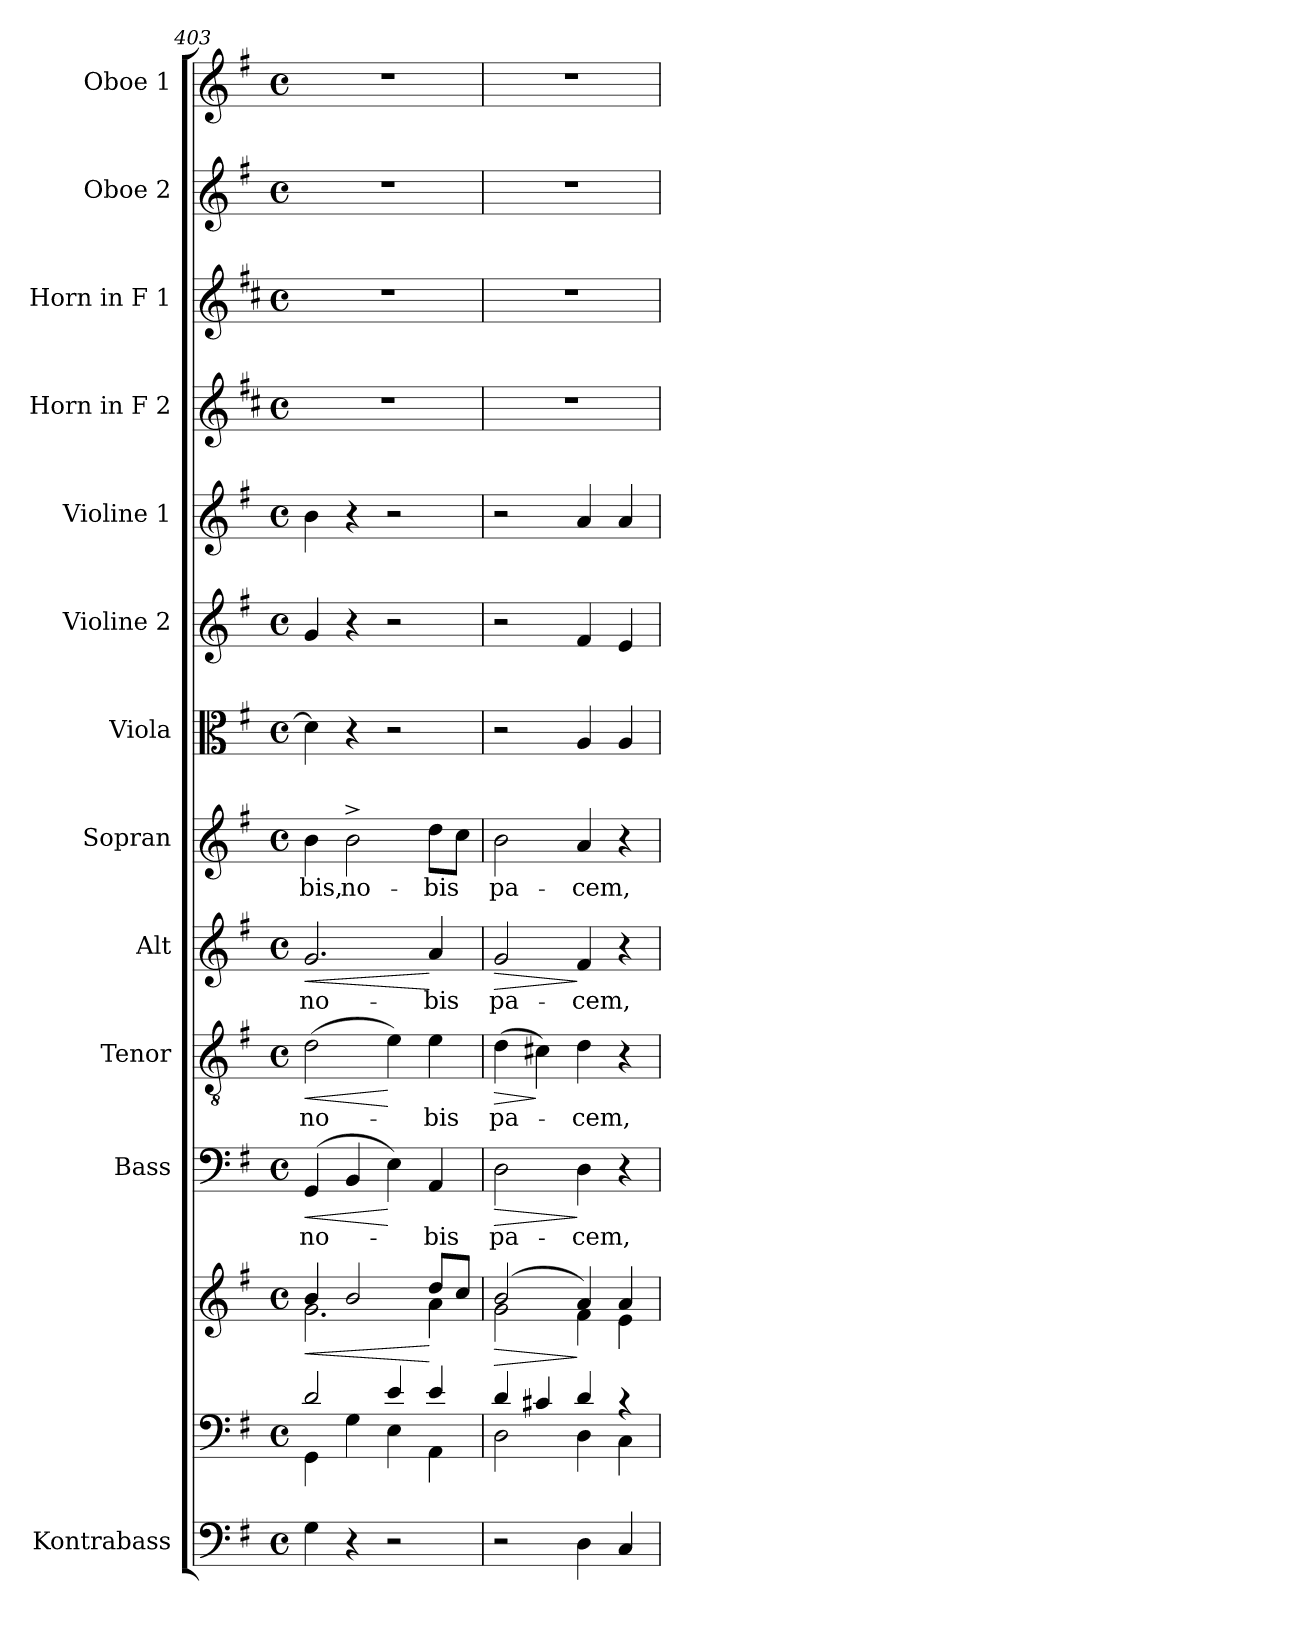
**kern	**kern	**kern	**dynam	**kern	**text	**dynam	**kern	**text	**dynam	**kern	**text	**dynam	**kern	**text	**kern	**kern	**kern	**kern	**kern	**kern	**kern
*part13	*part12	*part12	*part12	*part11	*part11	*part11	*part10	*part10	*part10	*part9	*part9	*part9	*part8	*part8	*part7	*part6	*part5	*part4	*part3	*part2	*part1
*staff14	*staff13	*staff12	*staff12/13	*staff11	*staff11	*staff11	*staff10	*staff10	*staff10	*staff9	*staff9	*staff9	*staff8	*staff8	*staff7	*staff6	*staff5	*staff4	*staff3	*staff2	*staff1
*I"Kontrabass	*	*	*	*I"Bass	*	*	*I"Tenor	*	*	*I"Alt	*	*	*I"Sopran	*	*I"Viola	*I"Violine 2	*I"Violine 1	*I"Horn in F 2	*I"Horn in F 1	*I"Oboe 2	*I"Oboe 1
*I'Kb.	*	*	*	*I'B.	*	*	*I'T.	*	*	*I'A.	*	*	*I'S.	*	*I'Vla.	*I'Vl. 2	*I'Vl. 1	*	*	*I'Ob. 2	*I'Ob. 1
!!LO:PB:g=z
*clefF4	*clefF4	*clefG2	*	*clefF4	*	*	*clefGv2	*	*	*clefG2	*	*	*clefG2	*	*clefC3	*clefG2	*clefG2	*clefG2	*clefG2	*clefG2	*clefG2
*ITrd7c12	*	*	*	*	*	*	*	*	*	*	*	*	*	*	*	*	*	*ITrd4c7	*ITrd4c7	*	*
*k[f#]	*k[f#]	*k[f#]	*	*k[f#]	*	*	*k[f#]	*	*	*k[f#]	*	*	*k[f#]	*	*k[f#]	*k[f#]	*k[f#]	*k[f#]	*k[f#]	*k[f#]	*k[f#]
*G:	*G:	*G:	*	*G:	*	*	*G:	*	*	*G:	*	*	*G:	*	*G:	*G:	*G:	*G:	*G:	*G:	*G:
*M4/4	*M4/4	*M4/4	*	*M4/4	*	*	*M4/4	*	*	*M4/4	*	*	*M4/4	*	*M4/4	*M4/4	*M4/4	*M4/4	*M4/4	*M4/4	*M4/4
*met(c)	*met(c)	*met(c)	*	*met(c)	*	*	*met(c)	*	*	*met(c)	*	*	*met(c)	*	*met(c)	*met(c)	*met(c)	*met(c)	*met(c)	*met(c)	*met(c)
=403	=403	=403	=403	=403	=403	=403	=403	=403	=403	=403	=403	=403	=403	=403	=403	=403	=403	=403	=403	=403	=403
*	*^	*	*	*	*	*	*	*	*	*	*	*	*	*	*	*	*	*	*	*	*
!	!	!	!	!LO:HP:b	!	!LO:LY:b	!LO:HP:b	!	!LO:LY:b	!LO:HP:b	!	!LO:LY:b	!LO:HP:b	!	!LO:LY:b	!	!	!	!	!	!	!
*	*	*	*^	*	*	*	*	*	*	*	*	*	*	*	*	*	*	*	*	*	*	*
4GG\	2d!/	4GG\	4b!/	2.g!\	<	(>4GG/	no-	<	(>2d\	no-	<	2.g/	no-	<	4b\	-bis,	4d\]	4g/	4b\	1r	1r	1r	1r
!	!	!	!	!	!	!	!	!	!	!	!	!	!	!	!	!LO:LY:b	!	!	!	!	!	!	!
4r	.	4G!\	2b!/	.	.	4BB/	.	.	.	.	.	.	.	.	2b^>\	no-	4r	4r	4r	.	.	.	.
2r	4e!/	4E!\	.	.	.	4E\)	.	[	4e\)	.	[	.	.	.	.	.	2r	2r	2r	.	.	.	.
!	!	!	!	!	!	!	!LO:LY:b	!	!	!LO:LY:b	!	!	!LO:LY:b	!	!	!LO:LY:b	!	!	!	!	!	!	!
.	4e!/	4AA!\	8dd!/L	4a!\	[	4AA/	-bis	.	4e\	-bis	.	4a/	-bis	[	8dd\L	-bis	.	.	.	.	.	.	.
.	.	.	8cc!/J	.	.	.	.	.	.	.	.	.	.	.	8cc\J	.	.	.	.	.	.	.	.
=404	=404	=404	=404	=404	=404	=404	=404	=404	=404	=404	=404	=404	=404	=404	=404	=404	=404	=404	=404	=404	=404	=404	=404
!	!	!	!	!	!LO:HP:b	!	!LO:LY:b	!LO:HP:b	!	!LO:LY:b	!LO:HP:b	!	!LO:LY:b	!LO:HP:b	!	!LO:LY:b	!	!	!	!	!	!	!
2r	4d!/	2D\	(2b!/	2g!\	>	2D\	pa-	>	(>4d\	pa-	>	2g/	pa-	>	2b\	pa-	2r	2r	2r	1r	1r	1r	1r
.	4c#X!/	.	.	.	.	.	.	.	4c#X\)	.	]	.	.	.	.	.	.	.	.	.	.	.	.
!	!	!	!	!	!	!	!LO:LY:b	!	!	!LO:LY:b	!	!	!LO:LY:b	!	!	!LO:LY:b	!	!	!	!	!	!	!
4DD\	4d!/	4D\	4a!/)	4f#!\	]	4D\	-cem,	]	4d\	-cem,	.	4f#/	-cem,	]	4a/	-cem,	4A/	4f#/	4a/	.	.	.	.
4CC/	4rc	4C\	4a!/	4e!\	.	4r	.	.	4r	.	.	4r	.	.	4r	.	4A/	4e/	4a/	.	.	.	.
*	*v	*v	*	*	*	*	*	*	*	*	*	*	*	*	*	*	*	*	*	*	*	*	*
*	*	*v	*v	*	*	*	*	*	*	*	*	*	*	*	*	*	*	*	*	*	*	*
=	=	=	=	=	=	=	=	=	=	=	=	=	=	=	=	=	=	=	=	=	=
*-	*-	*-	*-	*-	*-	*-	*-	*-	*-	*-	*-	*-	*-	*-	*-	*-	*-	*-	*-	*-	*-
